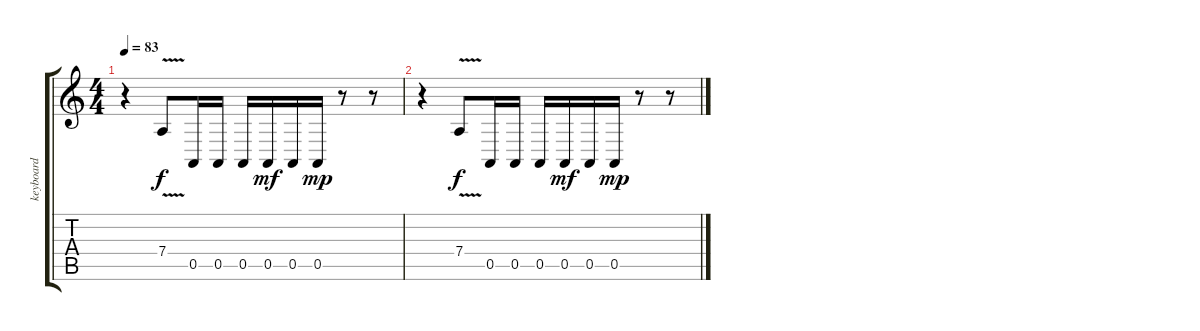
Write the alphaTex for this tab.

\track ("keyboard " "keyboard ") {instrument lead2sawtooth}
\staff {score tabs}
\tuning (E4 B3 G3 D3 A2 E2) {hide}
\ts (4 4)
\tempo 83
\clef g2
\ks c
r.4{dy mp} 7.4{v}.8{dy f} 0.5.16 0.5.16 0.5.16 0.5.16{dy mf} 0.5.16 0.5.16{dy mp} r.8 r.8 |
r.4 7.4{v}.8{dy f} 0.5.16 0.5.16 0.5.16 0.5.16{dy mf} 0.5.16 0.5.16{dy mp} r.8 r.8
